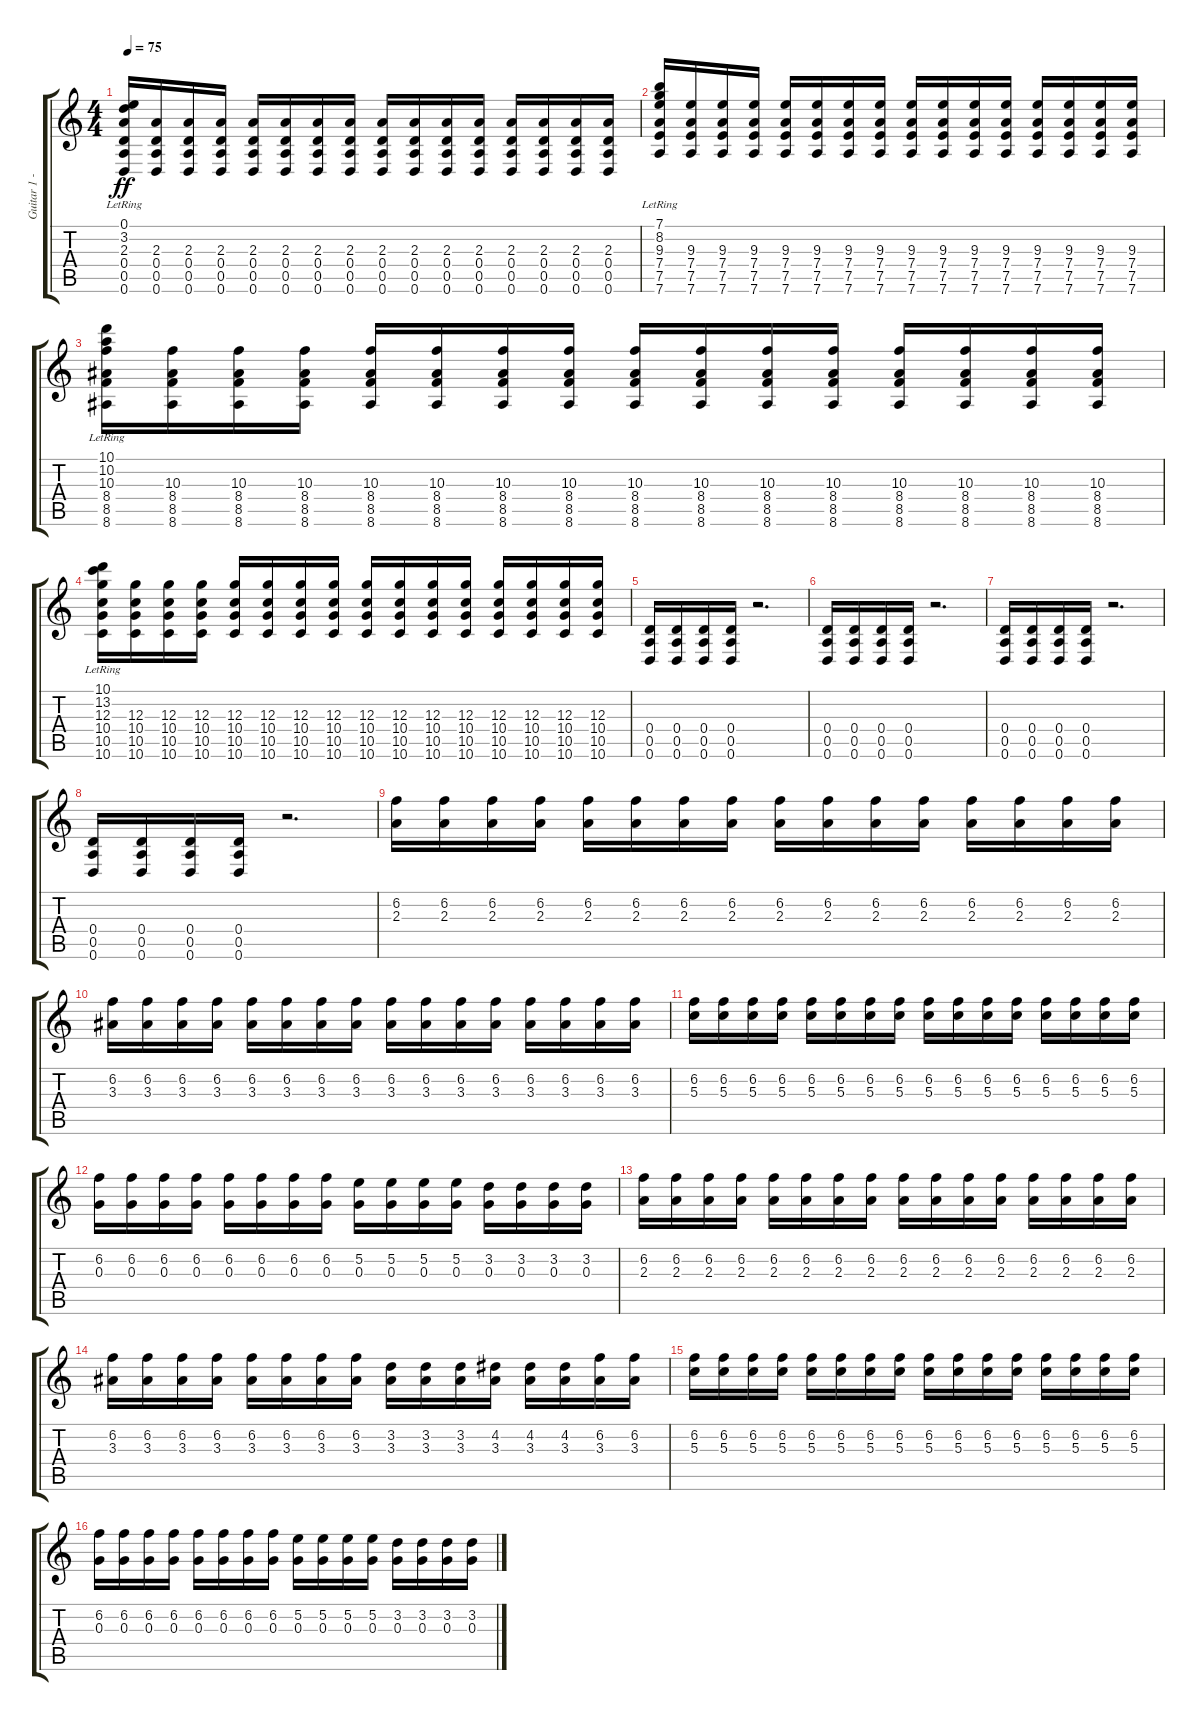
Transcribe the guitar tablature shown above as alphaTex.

\track ("Guitar 1 - Steve" "Guitar 1 -") {instrument distortionguitar}
\staff {score tabs}
\tuning (E4 B3 G3 D3 A2 D2) {hide}
\ts (4 4)
\tempo 75
\clef g2
\ks c
(0.1{lr} 3.2{lr} 2.3 0.4 0.5 0.6).16{dy ff} (2.3 0.4 0.5 0.6).16 (2.3 0.4 0.5 0.6).16 (2.3 0.4 0.5 0.6).16 (2.3 0.4 0.5 0.6).16 (2.3 0.4 0.5 0.6).16 (2.3 0.4 0.5 0.6).16 (2.3 0.4 0.5 0.6).16 (2.3 0.4 0.5 0.6).16 (2.3 0.4 0.5 0.6).16 (2.3 0.4 0.5 0.6).16 (2.3 0.4 0.5 0.6).16 (2.3 0.4 0.5 0.6).16 (2.3 0.4 0.5 0.6).16 (2.3 0.4 0.5 0.6).16 (2.3 0.4 0.5 0.6).16 |
(7.1{lr} 8.2{lr} 9.3 7.4 7.5 7.6).16 (9.3 7.4 7.5 7.6).16 (9.3 7.4 7.5 7.6).16 (9.3 7.4 7.5 7.6).16 (9.3 7.4 7.5 7.6).16 (9.3 7.4 7.5 7.6).16 (9.3 7.4 7.5 7.6).16 (9.3 7.4 7.5 7.6).16 (9.3 7.4 7.5 7.6).16 (9.3 7.4 7.5 7.6).16 (9.3 7.4 7.5 7.6).16 (9.3 7.4 7.5 7.6).16 (9.3 7.4 7.5 7.6).16 (9.3 7.4 7.5 7.6).16 (9.3 7.4 7.5 7.6).16 (9.3 7.4 7.5 7.6).16 |
(10.1{lr} 10.2{lr} 10.3 8.4 8.5 8.6).16 (10.3 8.4 8.5 8.6).16 (10.3 8.4 8.5 8.6).16 (10.3 8.4 8.5 8.6).16 (10.3 8.4 8.5 8.6).16 (10.3 8.4 8.5 8.6).16 (10.3 8.4 8.5 8.6).16 (10.3 8.4 8.5 8.6).16 (10.3 8.4 8.5 8.6).16 (10.3 8.4 8.5 8.6).16 (10.3 8.4 8.5 8.6).16 (10.3 8.4 8.5 8.6).16 (10.3 8.4 8.5 8.6).16 (10.3 8.4 8.5 8.6).16 (10.3 8.4 8.5 8.6).16 (10.3 8.4 8.5 8.6).16 |
(10.1{lr} 13.2{lr} 12.3 10.4 10.5 10.6).16 (12.3 10.4 10.5 10.6).16 (12.3 10.4 10.5 10.6).16 (12.3 10.4 10.5 10.6).16 (12.3 10.4 10.5 10.6).16 (12.3 10.4 10.5 10.6).16 (12.3 10.4 10.5 10.6).16 (12.3 10.4 10.5 10.6).16 (12.3 10.4 10.5 10.6).16 (12.3 10.4 10.5 10.6).16 (12.3 10.4 10.5 10.6).16 (12.3 10.4 10.5 10.6).16 (12.3 10.4 10.5 10.6).16 (12.3 10.4 10.5 10.6).16 (12.3 10.4 10.5 10.6).16 (12.3 10.4 10.5 10.6).16 |
(0.4 0.5 0.6).16 (0.4 0.5 0.6).16 (0.4 0.5 0.6).16 (0.4 0.5 0.6).16 r.2{d} |
(0.4 0.5 0.6).16 (0.4 0.5 0.6).16 (0.4 0.5 0.6).16 (0.4 0.5 0.6).16 r.2{d} |
(0.4 0.5 0.6).16 (0.4 0.5 0.6).16 (0.4 0.5 0.6).16 (0.4 0.5 0.6).16 r.2{d} |
(0.4 0.5 0.6).16 (0.4 0.5 0.6).16 (0.4 0.5 0.6).16 (0.4 0.5 0.6).16 r.2{d} |
(6.2 2.3).16{instrument electricguitarclean} (6.2 2.3).16 (6.2 2.3).16 (6.2 2.3).16 (6.2 2.3).16 (6.2 2.3).16 (6.2 2.3).16 (6.2 2.3).16 (6.2 2.3).16 (6.2 2.3).16 (6.2 2.3).16 (6.2 2.3).16 (6.2 2.3).16 (6.2 2.3).16 (6.2 2.3).16 (6.2 2.3).16 |
(6.2 3.3).16 (6.2 3.3).16 (6.2 3.3).16 (6.2 3.3).16 (6.2 3.3).16 (6.2 3.3).16 (6.2 3.3).16 (6.2 3.3).16 (6.2 3.3).16 (6.2 3.3).16 (6.2 3.3).16 (6.2 3.3).16 (6.2 3.3).16 (6.2 3.3).16 (6.2 3.3).16 (6.2 3.3).16 |
(6.2 5.3).16 (6.2 5.3).16 (6.2 5.3).16 (6.2 5.3).16 (6.2 5.3).16 (6.2 5.3).16 (6.2 5.3).16 (6.2 5.3).16 (6.2 5.3).16 (6.2 5.3).16 (6.2 5.3).16 (6.2 5.3).16 (6.2 5.3).16 (6.2 5.3).16 (6.2 5.3).16 (6.2 5.3).16 |
(6.2 0.3).16 (6.2 0.3).16 (6.2 0.3).16 (6.2 0.3).16 (6.2 0.3).16 (6.2 0.3).16 (6.2 0.3).16 (6.2 0.3).16 (5.2 0.3).16 (5.2 0.3).16 (5.2 0.3).16 (5.2 0.3).16 (3.2 0.3).16 (3.2 0.3).16 (3.2 0.3).16 (3.2 0.3).16 |
(6.2 2.3).16 (6.2 2.3).16 (6.2 2.3).16 (6.2 2.3).16 (6.2 2.3).16 (6.2 2.3).16 (6.2 2.3).16 (6.2 2.3).16 (6.2 2.3).16 (6.2 2.3).16 (6.2 2.3).16 (6.2 2.3).16 (6.2 2.3).16 (6.2 2.3).16 (6.2 2.3).16 (6.2 2.3).16 |
(6.2 3.3).16 (6.2 3.3).16 (6.2 3.3).16 (6.2 3.3).16 (6.2 3.3).16 (6.2 3.3).16 (6.2 3.3).16 (6.2 3.3).16 (3.2 3.3).16 (3.2 3.3).16 (3.2 3.3).16 (4.2 3.3).16 (4.2 3.3).16 (4.2 3.3).16 (6.2 3.3).16 (6.2 3.3).16 |
(6.2 5.3).16 (6.2 5.3).16 (6.2 5.3).16 (6.2 5.3).16 (6.2 5.3).16 (6.2 5.3).16 (6.2 5.3).16 (6.2 5.3).16 (6.2 5.3).16 (6.2 5.3).16 (6.2 5.3).16 (6.2 5.3).16 (6.2 5.3).16 (6.2 5.3).16 (6.2 5.3).16 (6.2 5.3).16 |
(6.2 0.3).16 (6.2 0.3).16 (6.2 0.3).16 (6.2 0.3).16 (6.2 0.3).16 (6.2 0.3).16 (6.2 0.3).16 (6.2 0.3).16 (5.2 0.3).16 (5.2 0.3).16 (5.2 0.3).16 (5.2 0.3).16 (3.2 0.3).16 (3.2 0.3).16 (3.2 0.3).16 (3.2 0.3).16
